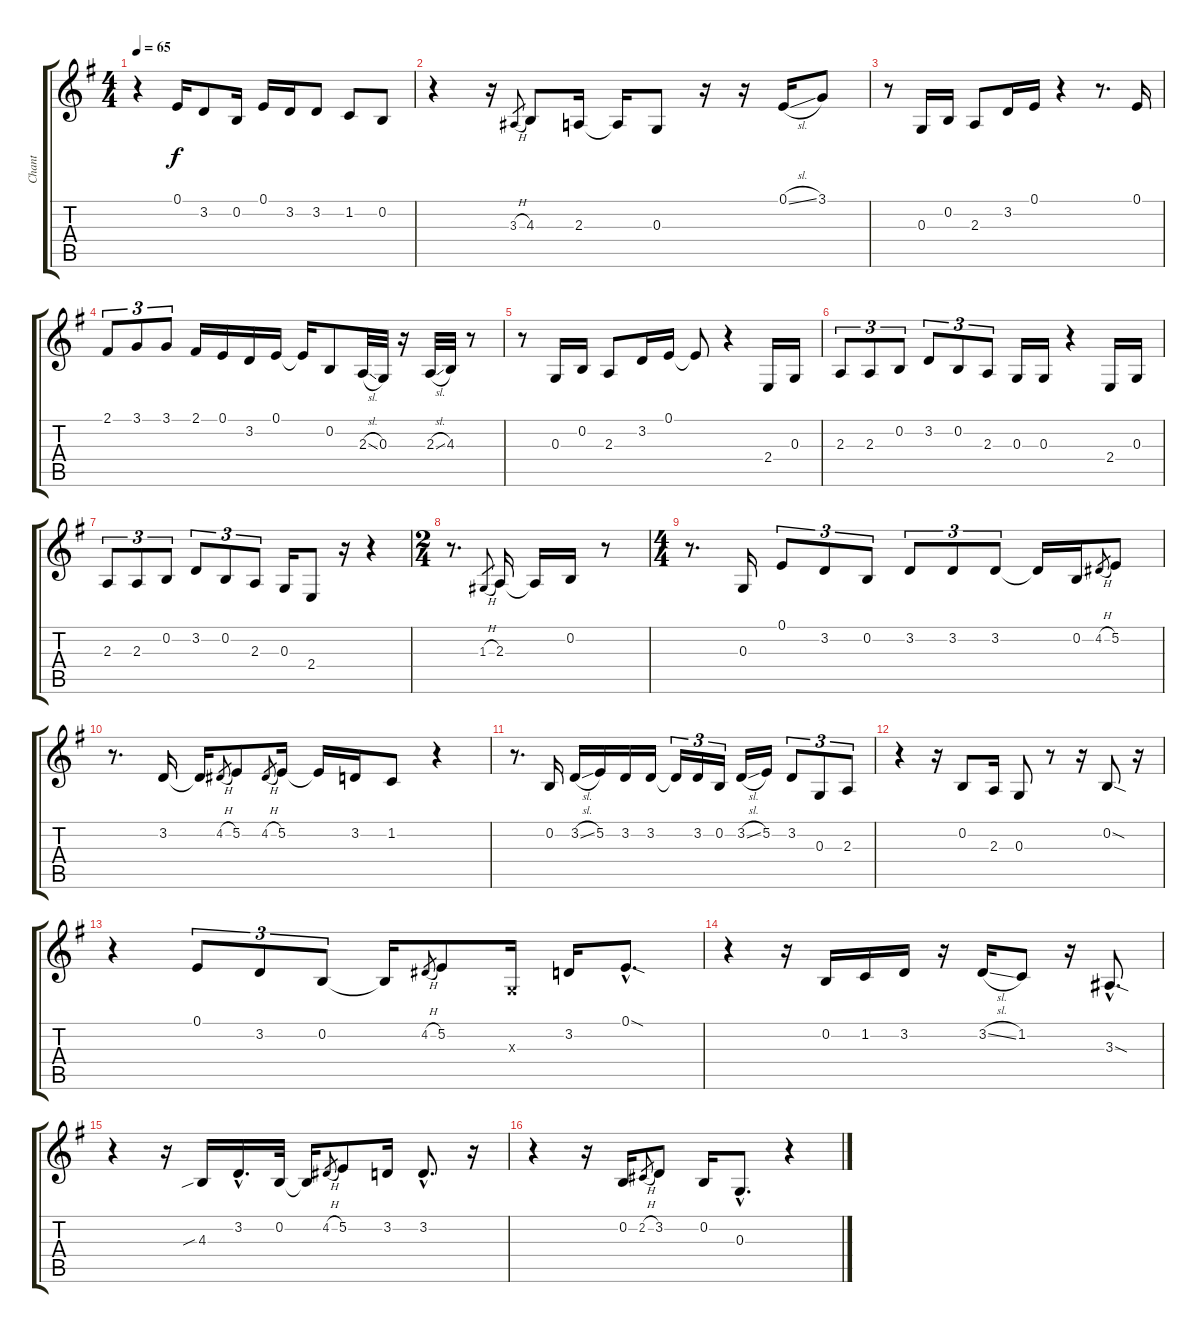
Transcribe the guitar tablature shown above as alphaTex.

\track ("Chant" "Chant") {instrument voiceoohs}
\staff {score tabs}
\tuning (E4 B3 G3 D3 A2 E2) {hide}
\ts (4 4)
\tempo 65
\clef g2
\ks g
r.4{dy f} 0.1.16 3.2.8 0.2.16 0.1.16 3.2.16 3.2.8 1.2.8 0.2.8 |
r.4 r.16 3.3{h}.8{gr} 4.3.8 2.3.16 2.3{t}.16 0.3.8 r.16 r.16 0.1{sl}.16 3.1.8 |
r.8 0.3.16 0.2.16 2.3.8 3.2.16 0.1.16 r.4 r.8{d} 0.1.16 |
2.1.8{tu (3 2)} 3.1.8{tu (3 2)} 3.1.8{tu (3 2)} 2.1.16 0.1.16 3.2.16 0.1.16 0.1{t}.16 0.2.8 2.3{sl}.32 0.3.32 r.16 2.3{sl}.32 4.3.32 r.8 |
r.8 0.3.16 0.2.16 2.3.8 3.2.16 0.1.16 0.1{t}.8 r.4 2.4.16 0.3.16 |
2.3.8{tu (3 2)} 2.3.8{tu (3 2)} 0.2.8{tu (3 2)} 3.2.8{tu (3 2)} 0.2.8{tu (3 2)} 2.3.8{tu (3 2)} 0.3.16 0.3.16 r.4 2.4.16 0.3.16 |
2.3.8{tu (3 2)} 2.3.8{tu (3 2)} 0.2.8{tu (3 2)} 3.2.8{tu (3 2)} 0.2.8{tu (3 2)} 2.3.8{tu (3 2)} 0.3.16 2.4.8 r.16 r.4 |
\ts (2 4)
r.8{d} 1.3{h}.8{gr} 2.3.16 2.3{t}.16 0.2.16 r.8 |
\ts (4 4)
r.8{d} 0.3.16 0.1.8{tu (3 2)} 3.2.8{tu (3 2)} 0.2.8{tu (3 2)} 3.2.8{tu (3 2)} 3.2.8{tu (3 2)} 3.2.8{tu (3 2)} 3.2{t}.16 0.2.16 4.2{h}.8{gr} 5.2.8 |
r.8{d} 3.2.16 3.2{t}.16 4.2{h}.8{gr} 5.2.8 4.2{h}.8{gr} 5.2.16 5.2{t}.16 3.2.16 1.2.8 r.4 |
r.8{d} 0.2.16 3.2{sl}.16 5.2.16 3.2.16 3.2.16 3.2{t}.16{tu (3 2)} 3.2.16{tu (3 2)} 0.2.16{tu (3 2)} 3.2{sl}.16 5.2.16 3.2.8{tu (3 2)} 0.3.8{tu (3 2)} 2.3.8{tu (3 2)} |
r.4 r.16 0.2.8 2.3.16 0.3.8 r.8 r.16 0.2{sod}.8 r.16 |
r.4 0.1.8{tu (3 2)} 3.2.8{tu (3 2)} 0.2.8{tu (3 2)} 0.2{t}.16 4.2{h}.8{gr} 5.2.8 0.3{x}.16 3.2.16 0.1{sod hac}.8{d} |
r.4 r.16 0.2.16 1.2.16 3.2.16 r.16 3.2{sl}.16 1.2.8 r.16 3.3{sod hac}.8{d} |
r.4 r.16 4.3{sib}.16 3.2{hac}.16{d} 0.2.32 0.2{t}.16 4.2{h}.8{gr} 5.2.8 3.2.16 3.2{hac}.8{d} r.16 |
r.4 r.16 0.2.16 2.2{h}.8{gr} 3.2.8 0.2.16 0.3{hac}.8{d} r.4
